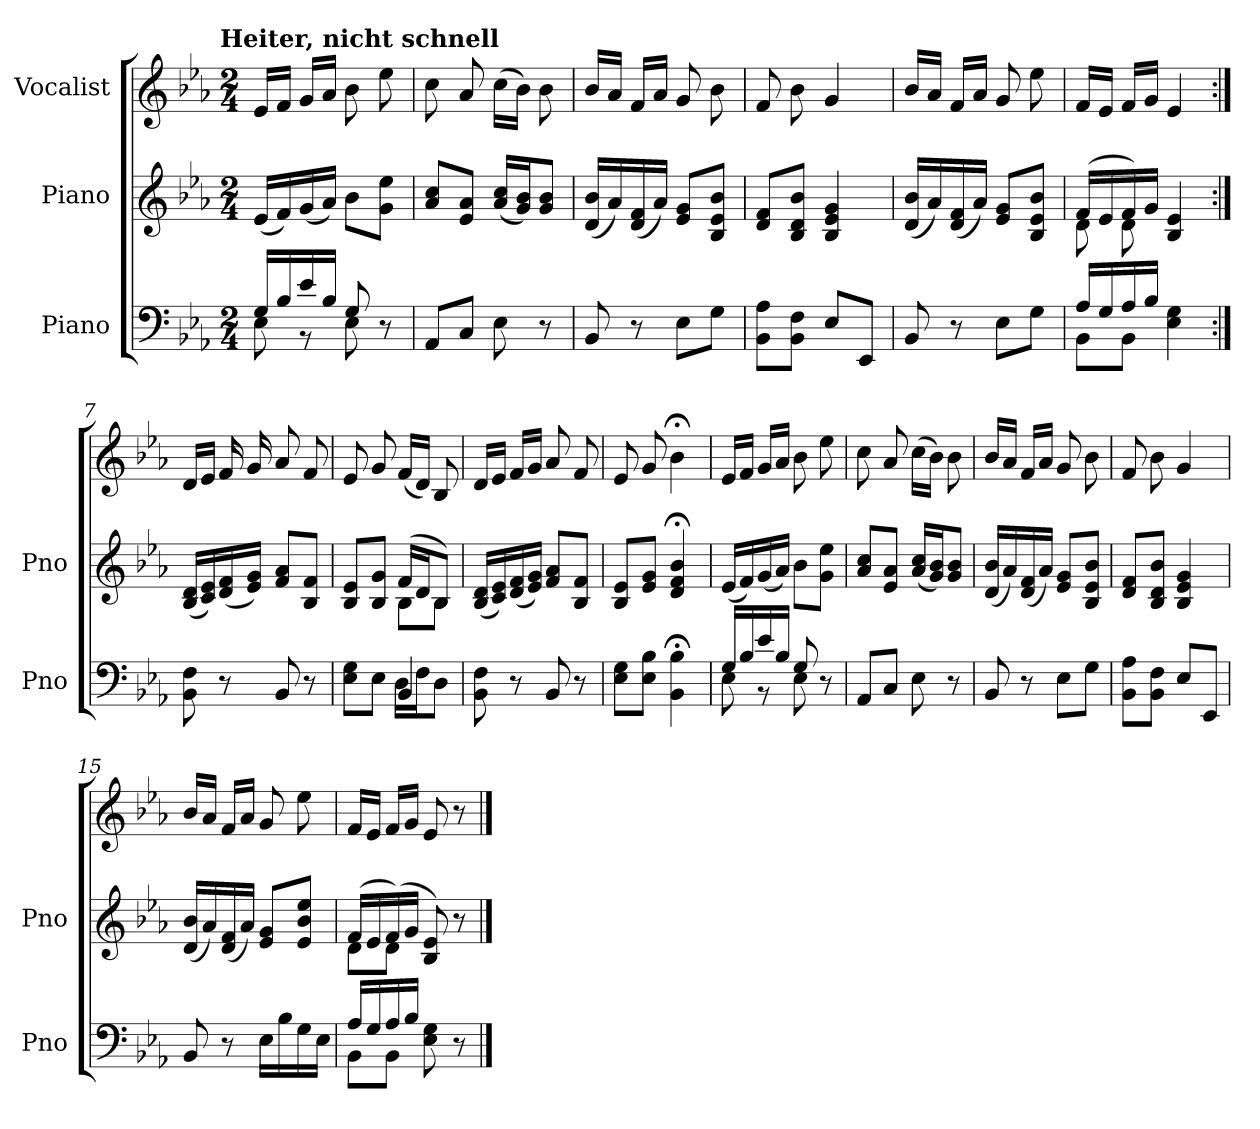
**kern	**kern	**kern
*part3	*part2	*part1
*staff3	*staff2	*staff1
*I"Piano	*I"Piano	*I"Vocalist
*I'Pno	*I'Pno	*
*clefF4	*clefG2	*clefG2
*k[b-e-a-]	*k[b-e-a-]	*k[b-e-a-]
*E-:	*E-:	*E-:
!!LO:TX:omd:t=Heiter, nicht schnell
*M2/4	*M2/4	*M2/4
*MM60	*MM60	*MM60
=1	=1	=1
*^	*	*
16GLL	8E-	(16e-LL	16e-LL
16B-	.	16f)	16fJJ
16e-	8r	(16g	16gLL
16B-JJ	.	16a-JJ)	16a-JJ
8G	8E-	8b-L	8b-
8ryy	8r	8g 8ee-J	8ee-
*v	*v	*	*
=2	=2	=2
8AA-L	8a- 8ccL	8cc
8CJ	8e- 8a-J	8a-
8E-	(16a- 16ccLL	(16ccLL
.	16g 16b-J)	16b-JJ)
8r	8g 8b-J	8b-
=3	=3	=3
8BB-	(16d 16b-LL	16b-LL
.	16a-)	16a-JJ
8r	(16d 16f	16fLL
.	16a-JJ)	16a-JJ
8E-L	8e- 8gL	8g
8GJ	8B- 8e- 8b-J	8b-
=4	=4	=4
8BB- 8A-L	8d 8fL	8f
8BB- 8FJ	8B- 8d 8b-J	8b-
8E-L	4B- 4e- 4g	4g
8EE-J	.	.
=5	=5	=5
8BB-	(16d 16b-LL	16b-LL
.	16a-)	16a-JJ
8r	(16d 16f	16fLL
.	16a-JJ)	16a-JJ
8E-L	8e- 8gL	8g
8GJ	8B- 8e- 8b-J	8ee-
=6	=6	=6
*^	*^	*
16A-LL	8BB-L	(16fLL	8d	16fLL
16G	.	16e-	.	16e-JJ
16A-	8BB-J	16f)	8d	16fLL
16B-JJ	.	16gJJ	.	16gJJ
4ryy	4E- 4G	4B- 4e-	4ryy	4e-
*v	*v	*	*	*
*	*v	*v	*
=7:|!	=7:|!	=7:|!
8BB- 8F	(16B- 16dLL	16dLL
.	16c 16e-)	16e-JJ
8r	(16d 16f	16f
.	16e- 16gJJ)	16g
8BB-	8f 8a-L	8a-
8r	8B- 8fJ	8f
=8	=8	=8
*^	*^	*
8E- 8GL	4ryy	8B- 8e-L	4ryy	8e-
8E-J	.	8B- 8gJ	.	8g
4BB-	16DLL	(16fLL	8B-L	(16fLL
.	16FJ	16dJ	.	16dJJ)
.	8DJ	8B-J)	8B-J	8B-
*v	*v	*	*	*
*	*v	*v	*
=9	=9	=9
8BB- 8F	(16B- 16dLL	16dLL
.	16c 16e-)	16e-JJ
8r	(16d 16f	16fLL
.	16e- 16gJJ)	16gJJ
8BB-	8f 8a-L	8a-
8r	8B- 8fJ	8f
=10	=10	=10
8E- 8GL	8B- 8e-L	8e-
8E- 8B-J	8e- 8gJ	8g
4BB-;< 4B-;<	4d;< 4f;< 4b-;<	4b-;<
=11	=11	=11
*^	*	*
16GLL	8E-	(16e-LL	16e-LL
16B-	.	16f)	16fJJ
16e-	8r	(16g	16gLL
16B-JJ	.	16a-JJ)	16a-JJ
8G	8E-	8b-L	8b-
8ryy	8r	8g 8ee-J	8ee-
*v	*v	*	*
=12	=12	=12
8AA-L	8a- 8ccL	8cc
8CJ	8e- 8a-J	8a-
8E-	(16a- 16ccLL	(16ccLL
.	16g 16b-J)	16b-JJ)
8r	8g 8b-J	8b-
=13	=13	=13
8BB-	(16d 16b-LL	16b-LL
.	16a-)	16a-JJ
8r	(16d 16f	16fLL
.	16a-JJ)	16a-JJ
8E-L	8e- 8gL	8g
8GJ	8B- 8e- 8b-J	8b-
=14	=14	=14
8BB- 8A-L	8d 8fL	8f
8BB- 8FJ	8B- 8d 8b-J	8b-
8E-L	4B- 4e- 4g	4g
8EE-J	.	.
=15	=15	=15
8BB-	(16d 16b-LL	16b-LL
.	16a-)	16a-JJ
8r	(16d 16f	16fLL
.	16a-JJ)	16a-JJ
16E-LL	8e- 8gL	8g
16B-	.	.
16G	8e- 8b- 8ee-J	8ee-
16E-JJ	.	.
=16	=16	=16
*^	*^	*
16A-LL	8BB-L	(16fLL	8dL	16fLL
16G	.	16e-	.	16e-JJ
16A-	8BB-J	(16f)	8dJ	16fLL
16B-JJ	.	16gJJ	.	16gJJ
4ryy	8E- 8G	8B- 8e-)	4ryy	8e-
.	8r	8r	.	8r
*v	*v	*	*	*
*	*v	*v	*
==	==	==
*-	*-	*-
